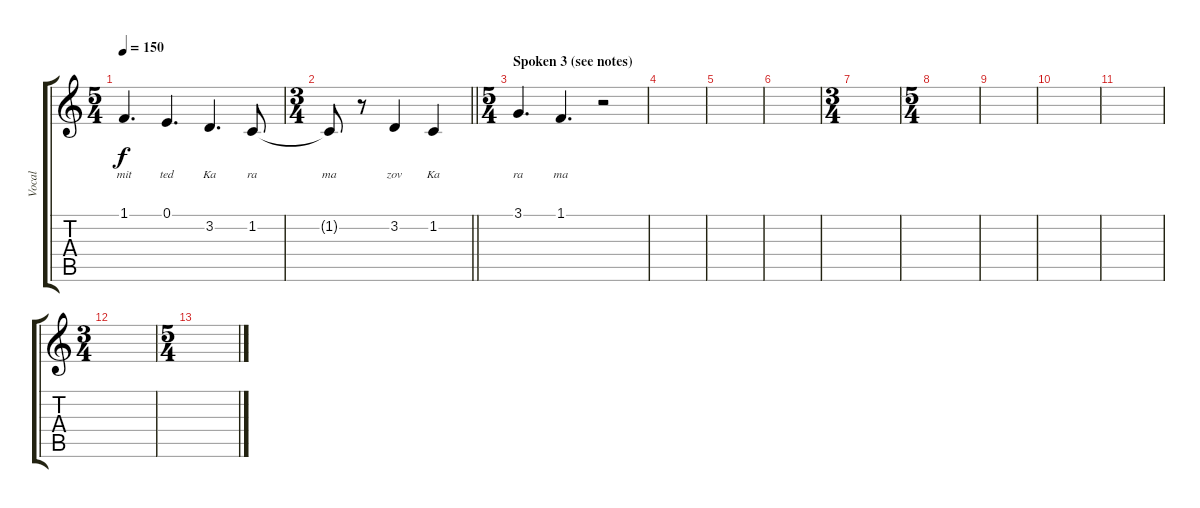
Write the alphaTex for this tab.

\track ("Vocal" "Vocal") {instrument acousticgrandpiano}
\staff {score tabs}
\tuning (E4 B3 G3 D3 A2 E2) {hide}
\ts (5 4)
\tempo 150
\clef g2
\ks c
1.1.4{d lyrics (0 "mit") lyrics (1 "") lyrics (2 "") lyrics (3 "") lyrics (4 "") dy f} 0.1.4{d lyrics (0 "ted") lyrics (1 "") lyrics (2 "") lyrics (3 "") lyrics (4 "")} 3.2.4{d lyrics (0 "Ka") lyrics (1 "") lyrics (2 "") lyrics (3 "") lyrics (4 "")} 1.2.8{lyrics (0 "ra") lyrics (1 "") lyrics (2 "") lyrics (3 "") lyrics (4 "")} |
\ts (3 4)
\barLineRight lightlight
1.2{t}.8{lyrics (0 "ma") lyrics (1 "") lyrics (2 "") lyrics (3 "") lyrics (4 "")} r.8 3.2.4{lyrics (0 "zov") lyrics (1 "") lyrics (2 "") lyrics (3 "") lyrics (4 "")} 1.2.4{lyrics (0 "Ka") lyrics (1 "") lyrics (2 "") lyrics (3 "") lyrics (4 "")} |
\ts (5 4)
\section ("" "Spoken 3 (see notes)")
3.1.4{d lyrics (0 "ra") lyrics (1 "") lyrics (2 "") lyrics (3 "") lyrics (4 "")} 1.1.4{d lyrics (0 "ma") lyrics (1 "") lyrics (2 "") lyrics (3 "") lyrics (4 "")} r.2 |
|
|
|
\ts (3 4)
|
\ts (5 4)
|
|
|
|
\ts (3 4)
|
\ts (5 4)
